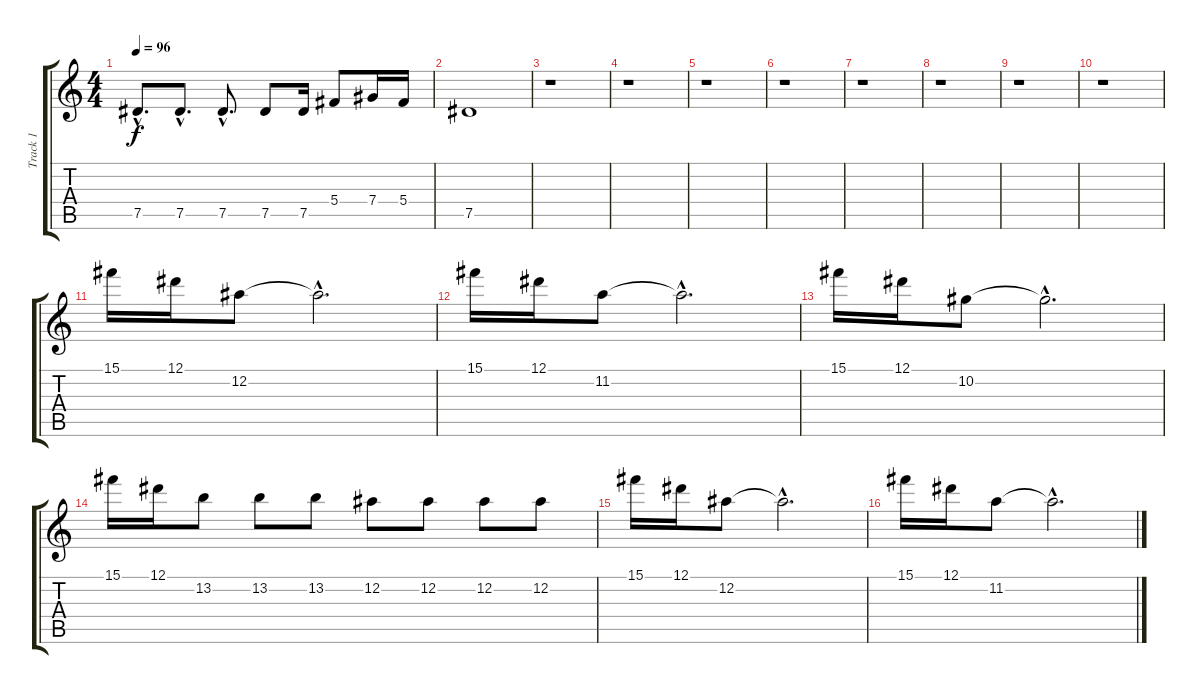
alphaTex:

\track ("Track 1" "Track 1") {instrument electricguitarclean}
\staff {score tabs}
\tuning (Eb4 Bb3 Gb3 Db3 Ab2 Db2) {hide}
\ts (4 4)
\tempo 96
\clef g2
\ks c
7.5{hac}.8{d dy f volume 6} 7.5{hac}.8{d} 7.5{hac}.8{d} 7.5.8 7.5.16 5.4.8 7.4.16 5.4.16 |
7.5.1 |
r.1 |
r.1 |
r.1 |
r.1 |
r.1 |
r.1 |
r.1 |
r.1 |
15.1.16{volume 13} 12.1.16 12.2.8 12.2{hac t}.2{d} |
15.1.16 12.1.16 11.2.8 11.2{hac t}.2{d} |
15.1.16 12.1.16 10.2.8 10.2{hac t}.2{d} |
15.1.16 12.1.16 13.2.8 13.2.8 13.2.8 12.2.8 12.2.8 12.2.8 12.2.8 |
15.1.16 12.1.16 12.2.8 12.2{hac t}.2{d} |
15.1.16 12.1.16 11.2.8 11.2{hac t}.2{d}
